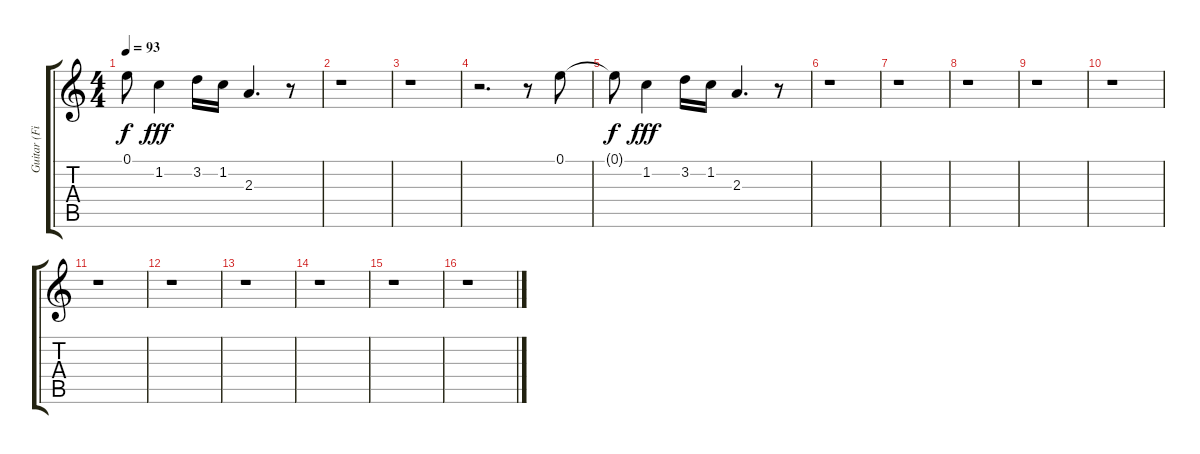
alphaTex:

\track ("Guitar (Fills)" "Guitar (Fi") {instrument electricguitarclean}
\staff {score tabs}
\tuning (E4 B3 G3 D3 A2 E2) {hide}
\ts (4 4)
\tempo 93
\clef g2
\ks c
0.1{t}.8{dy f} 1.2.4{dy fff} 3.2.16 1.2.16 2.3.4{d} r.8 |
r.1 |
r.1 |
r.2{d} r.8 0.1.8 |
0.1{t}.8{dy f} 1.2.4{dy fff} 3.2.16 1.2.16 2.3.4{d} r.8 |
r.1 |
r.1 |
r.1 |
r.1 |
r.1 |
r.1 |
r.1 |
r.1 |
r.1 |
r.1 |
r.1
